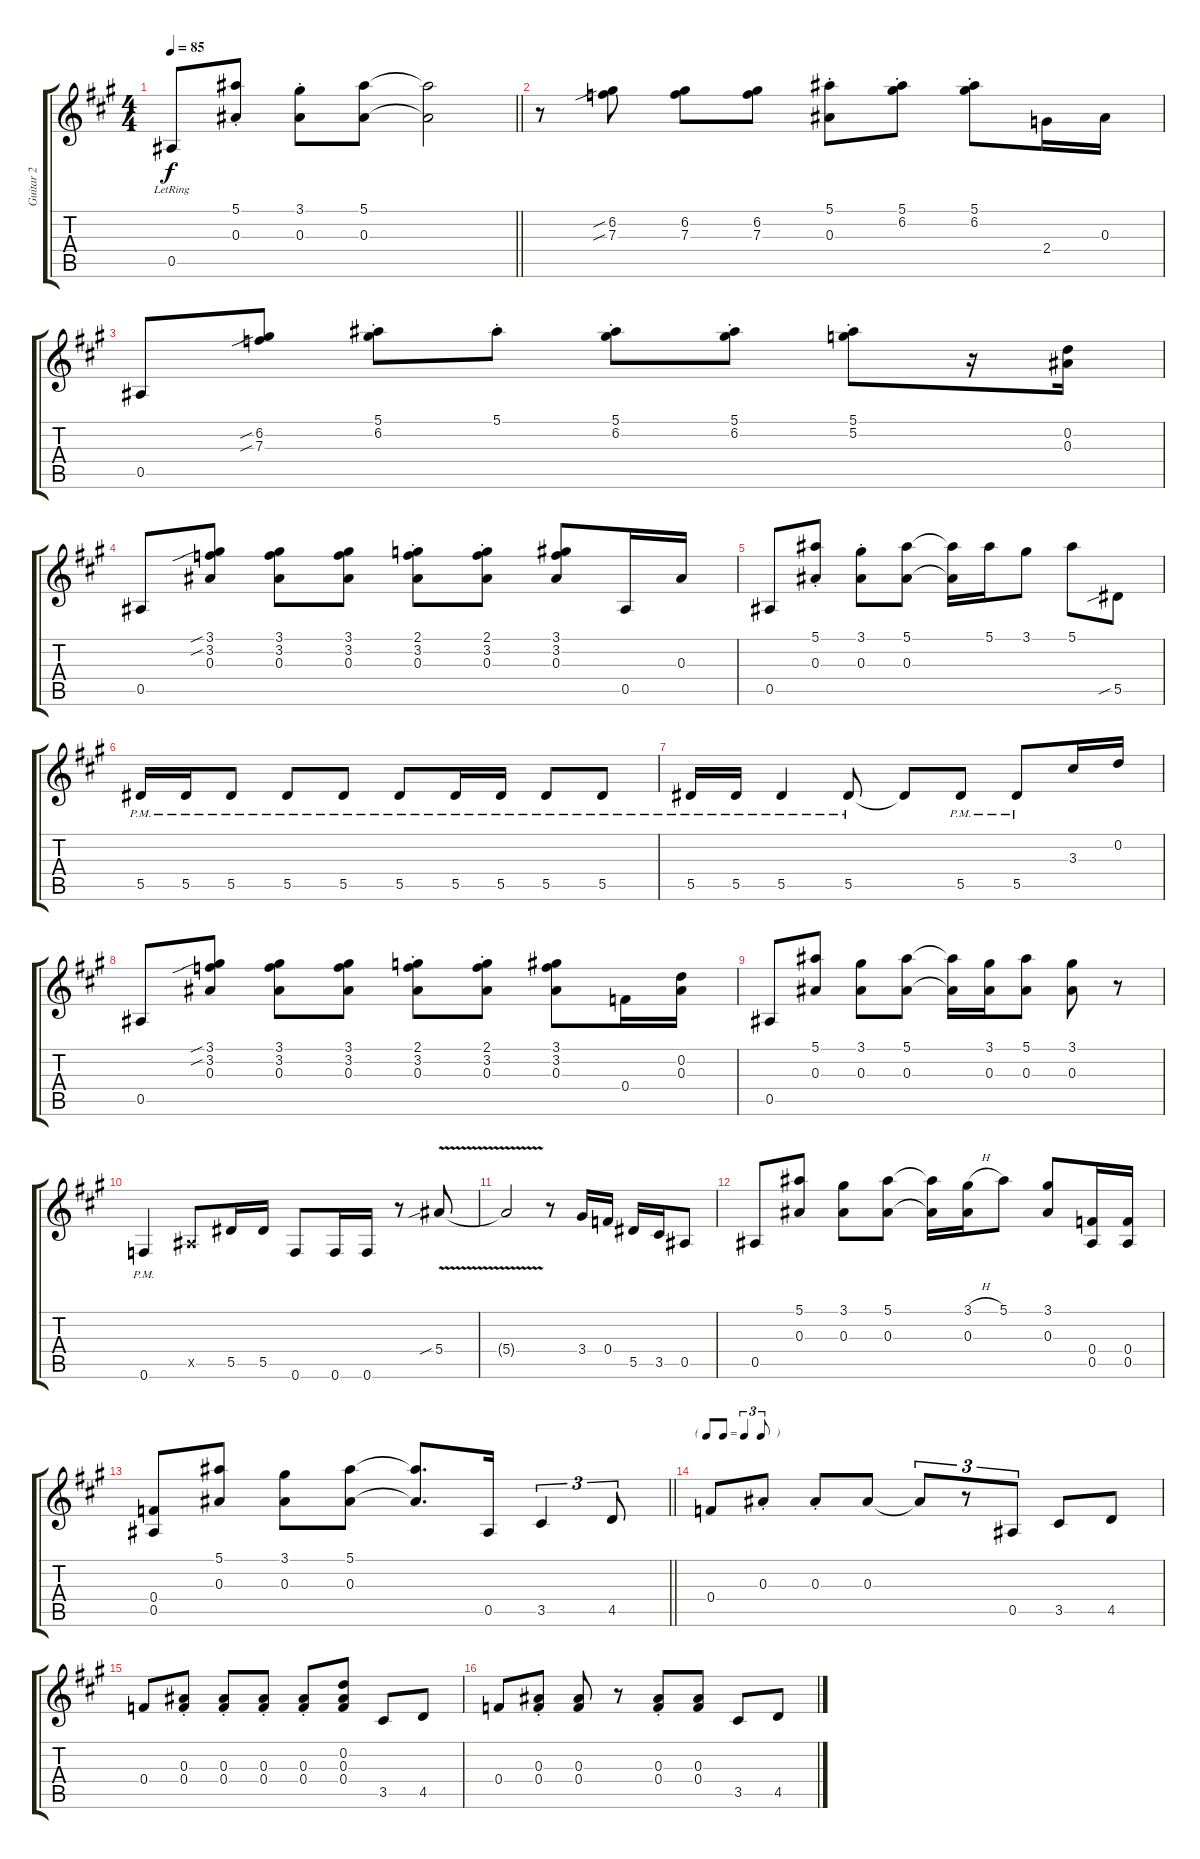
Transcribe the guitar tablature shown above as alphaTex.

\track ("Guitar 2" "Guitar 2") {instrument overdrivenguitar}
\staff {score tabs}
\tuning (F4 D4 Bb3 F3 Bb2 F2) {hide}
\ts (4 4)
\tempo 85
\clef g2
\barLineRight lightlight
\ks a
0.5{lr}.8{dy f} (5.1{st} 0.3{st}).8 (3.1{st} 0.3{st}).8 (5.1 0.3).8 (5.1{t} 0.3{t}).2 |
r.8 (6.2{sib} 7.3{sib}).8 (6.2 7.3).8 (6.2 7.3).8 (5.1{st} 0.3{st}).8 (5.1{st} 6.2{st}).8 (5.1{st} 6.2{st}).8 2.4.16 0.3.16 |
0.5.8 (6.2{sib} 7.3{sib}).8 (5.1{st} 6.2{st}).8 5.1{st}.8 (5.1{st} 6.2{st}).8 (5.1{st} 6.2{st}).8 (5.1{st} 5.2{st}).8 r.16 (0.2 0.3).16 |
0.5.8 (3.1{sib} 3.2{sib} 0.3).8 (3.1 3.2 0.3).8 (3.1 3.2 0.3).8 (2.1{st} 3.2{st} 0.3{st}).8 (2.1{st} 3.2{st} 0.3{st}).8 (3.1 3.2 0.3).8 0.5.16 0.3.16 |
0.5.8 (5.1{st} 0.3{st}).8 (3.1{st} 0.3{st}).8 (5.1 0.3).8 (5.1{t} 0.3{t}).16 5.1.16 3.1.8 5.1.8 5.5{sib}.8 |
5.5{pm}.16 5.5{pm}.16 5.5{pm}.8 5.5{pm}.8 5.5{pm}.8 5.5{pm}.8 5.5{pm}.16 5.5{pm}.16 5.5{pm}.8 5.5{pm}.8 |
5.5{pm}.16 5.5{pm}.16 5.5{pm}.4 5.5{pm}.8 5.5{t}.8 5.5{pm}.8 5.5{pm}.8 3.3.16 0.2.16 |
0.5.8 (3.1{sib} 3.2{sib} 0.3).8 (3.1 3.2 0.3).8 (3.1 3.2 0.3).8 (2.1{st} 3.2{st} 0.3{st}).8 (2.1{st} 3.2{st} 0.3{st}).8 (3.1 3.2 0.3).8 0.4.16 (0.2 0.3).16 |
0.5.8 (5.1 0.3).8 (3.1 0.3).8 (5.1 0.3).8 (5.1{t} 0.3{t}).16 (3.1 0.3).16 (5.1 0.3).8 (3.1 0.3).8 r.8 |
0.6{pm}.4 0.5{x}.8 5.5.16 5.5.16 0.6.8 0.6.16 0.6.16 r.8 5.4{v sib}.8 |
5.4{t}.2 r.8 3.4.16 0.4.16 5.5.16 3.5.16 0.5.8 |
0.5.8 (5.1 0.3).8 (3.1 0.3).8 (5.1 0.3).8 (5.1{t} 0.3{t}).16 (3.1{h} 0.3).16 5.1.8 (3.1 0.3).8 (0.4 0.5).16 (0.4 0.5).16 |
\barLineRight lightlight
(0.4 0.5).8 (5.1 0.3).8 (3.1 0.3).8 (5.1 0.3).8 (5.1{t} 0.3{t}).8{d} 0.5.16 3.5.4{tu (3 2)} 4.5.8{tu (3 2)} |
\tf triplet8th
0.4.8 0.3{st}.8 0.3{st}.8 0.3.8 0.3{t}.8{tu (3 2)} r.8{tu (3 2)} 0.5.8{tu (3 2)} 3.5.8 4.5.8 |
0.4.8 (0.3{st} 0.4{st}).8 (0.3{st} 0.4{st}).8 (0.3{st} 0.4{st}).8 (0.3{st} 0.4{st}).8 (0.2 0.3 0.4).8 3.5.8 4.5.8 |
0.4.8 (0.3{st} 0.4{st}).8 (0.3 0.4).8 r.8 (0.3{st} 0.4{st}).8 (0.3 0.4).8 3.5.8 4.5.8
